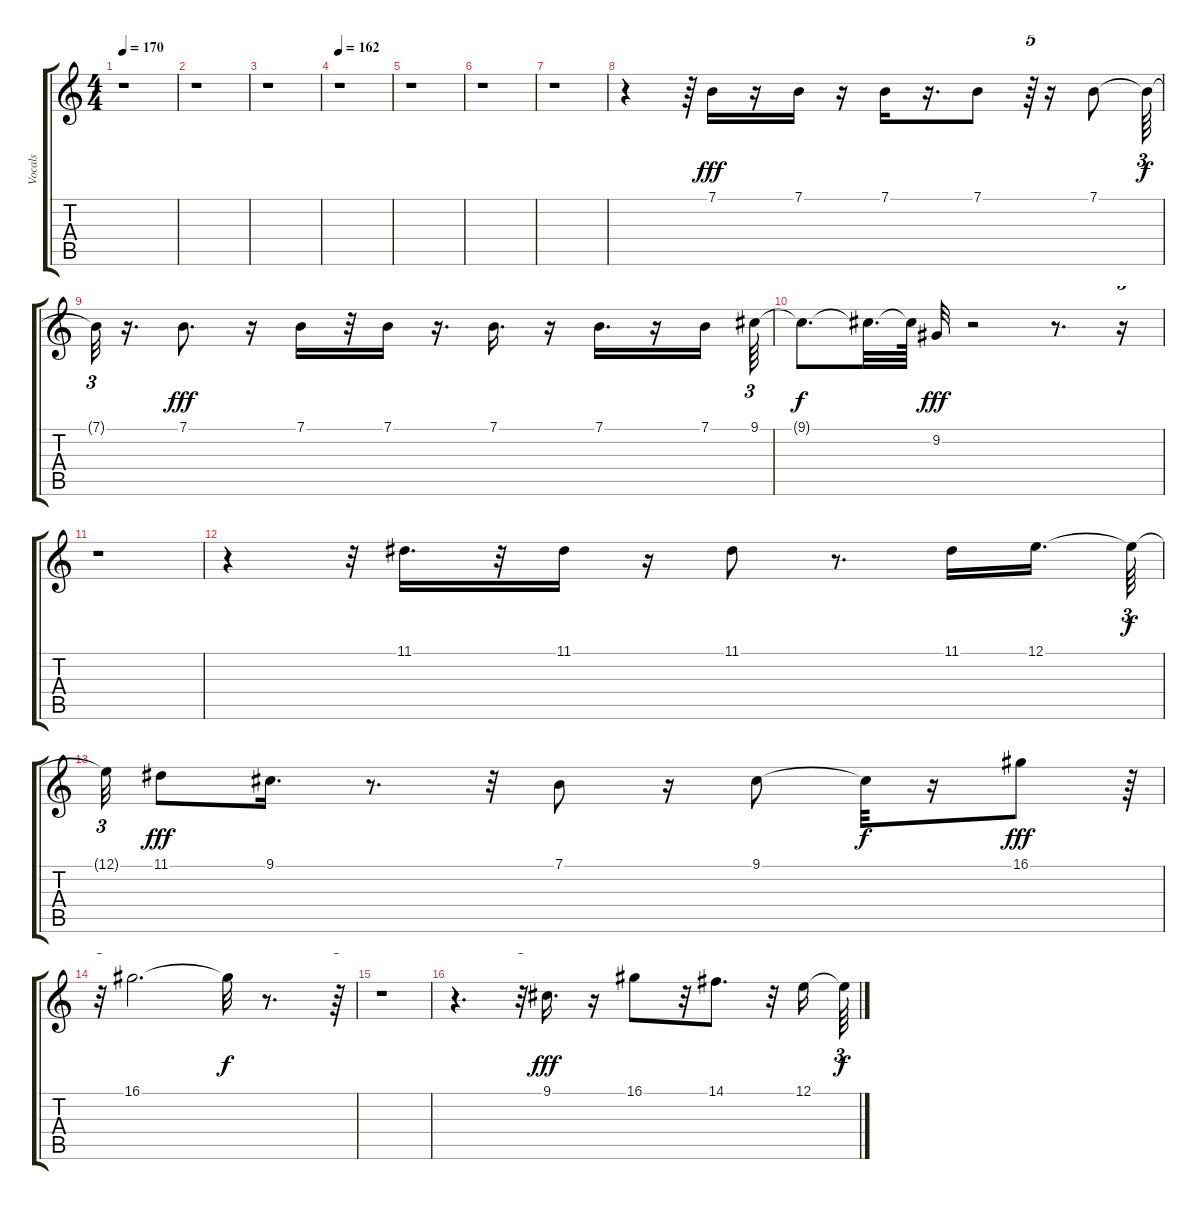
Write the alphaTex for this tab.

\track ("Vocals" "Vocals") {instrument synthvoice}
\staff {score tabs}
\tuning (E4 B3 G3 D3 A2 E2) {hide}
\ts (4 4)
\tempo 170
\clef g2
\ks c
r.1{dy f} |
r.1 |
r.1 |
\tempo 162
r.1 |
r.1 |
r.1 |
r.1 |
r.4 r.64 7.1.16{dy fff volume 16} r.16 7.1.16 r.16 7.1.16 r.16{d} 7.1.8 r.64{tu (5 4)} r.16 7.1.8 7.1{t}.64{tu (3 2) dy f} |
7.1{t}.32{tu (3 2)} r.16{d} 7.1.8{d dy fff} r.16 7.1.16 r.32 7.1.16 r.16{d} 7.1.16{d} r.16 7.1.16{d} r.16 7.1.16 9.1.64{tu (3 2)} |
9.1{t}.8{d dy f} 9.1{t}.32{d} 9.1{t}.64 9.2.32{dy fff} r.2 r.8{d} r.16{tu (3 2)} |
r.1 |
r.4 r.32{tu (3 2)} 11.1.16{d} r.32 11.1.16 r.16 11.1.8 r.8{d} 11.1.16 12.1.16{d beam splitsecondary} 12.1{t}.64{tu (3 2) dy f} |
12.1{t}.32{tu (3 2)} 11.1.8{dy fff} 9.1.16{d} r.8{d} r.32 7.1.8 r.16 9.1.8 9.1{t}.32{dy f} r.16 16.1.8{dy fff} r.64{tu (3 2)} |
r.32{tu (3 2)} 16.1.2{d} 16.1{t}.32{dy f} r.8{d} r.64{tu (3 2)} |
r.1 |
r.4{d} r.32{tu (3 2)} 9.1.16{d dy fff} r.16 16.1.8 r.32 14.1.8{d} r.32 12.1.16 12.1{t}.64{tu (3 2) dy f}
